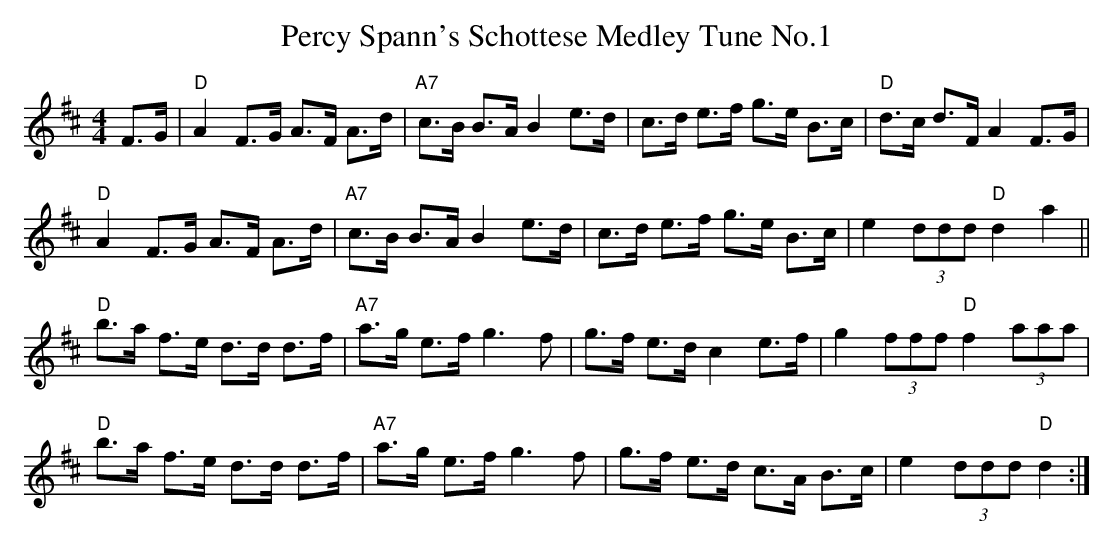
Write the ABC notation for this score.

X:1
T:Percy Spann's Schottese Medley Tune No.1
L:1/8
M:4/4
K:D
F>G |"D"A2 F>G A>F A>d |"A7" c>B B>A B2 e>d | c>d e>f g>e B>c |"D" d>c d>F A2 F>G |
"D" A2 F>G A>F A>d |"A7" c>B B>A B2 e>d | c>d e>f g>e B>c | e2 (3ddd"D" d2 a2 ||
"D" b>a f>e d>d d>f |"A7" a>g e>f g3 f | g>f e>d c2 e>f | g2 (3fff"D" f2 (3aaa |
"D" b>a f>e d>d d>f |"A7" a>g e>f g3 f | g>f e>d c>A B>c | e2 (3ddd"D" d2 :|
